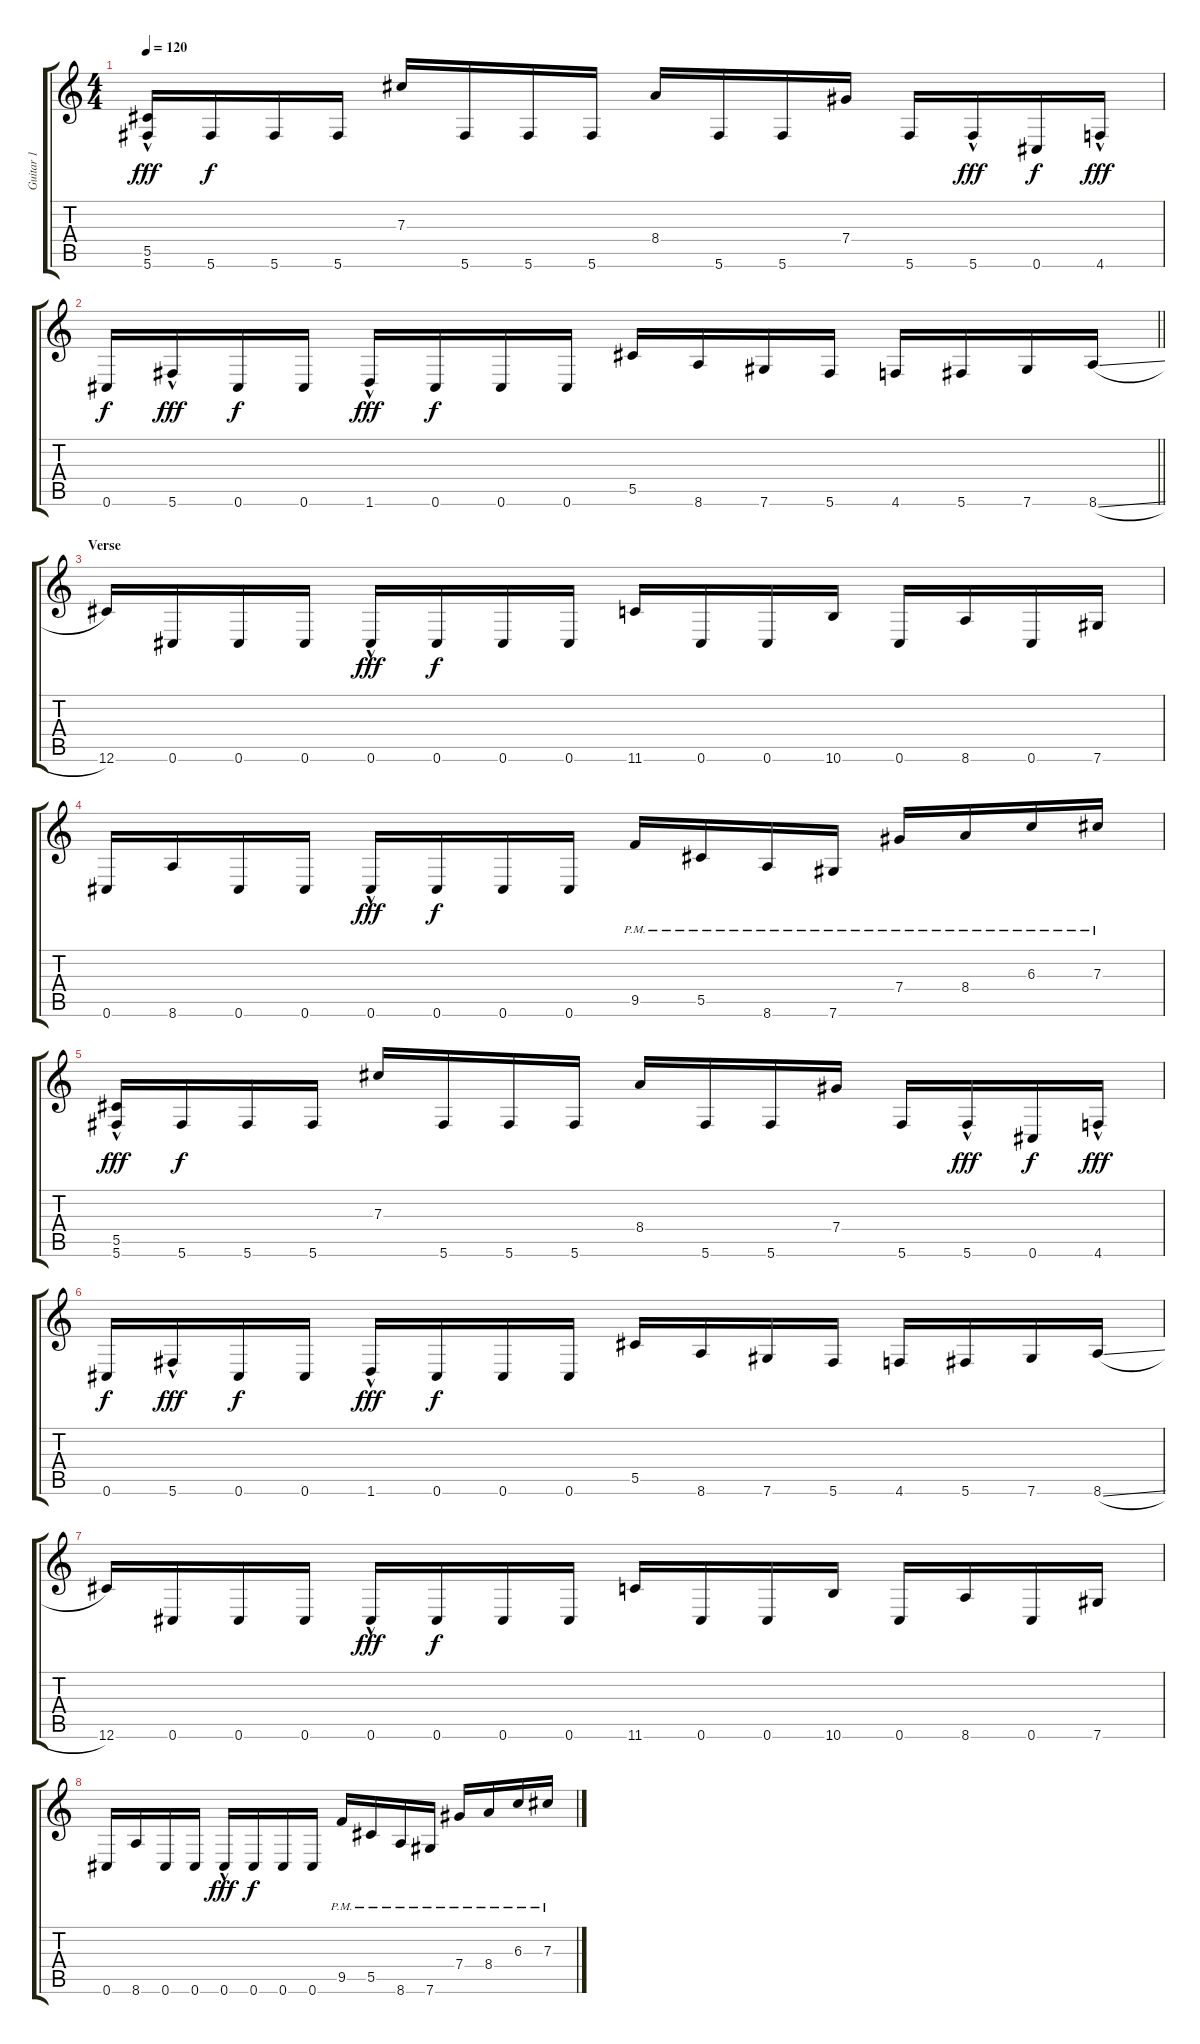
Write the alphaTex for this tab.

\track ("Guitar 1" "Guitar 1") {instrument overdrivenguitar}
\staff {score tabs}
\tuning (Eb4 Bb3 Gb3 Db3 Ab2 Db2) {hide}
\ts (4 4)
\tempo 120
\clef g2
\ks c
(5.5 5.6{hac}).16{dy fff} 5.6.16{dy f} 5.6.16 5.6.16 7.3.16 5.6.16 5.6.16 5.6.16 8.4.16 5.6.16 5.6.16 7.4.16 5.6.16 5.6{hac}.16{dy fff} 0.6.16{dy f} 4.6{hac}.16{dy fff} |
\barLineRight lightlight
0.6.16{dy f} 5.6{hac}.16{dy fff} 0.6.16{dy f} 0.6.16 1.6{hac}.16{dy fff} 0.6.16{dy f} 0.6.16 0.6.16 5.5.16 8.6.16 7.6.16 5.6.16 4.6.16 5.6.16 7.6.16 8.6{sl}.16 |
\section ("" "Verse")
12.6.16 0.6.16 0.6.16 0.6.16 0.6{hac}.16{dy fff} 0.6.16{dy f} 0.6.16 0.6.16 11.6.16 0.6.16 0.6.16 10.6.16 0.6.16 8.6.16 0.6.16 7.6.16 |
0.6.16 8.6.16 0.6.16 0.6.16 0.6{hac}.16{dy fff} 0.6.16{dy f} 0.6.16 0.6.16 9.5{pm}.16 5.5{pm}.16 8.6{pm}.16 7.6{pm}.16 7.4{pm}.16 8.4{pm}.16 6.3{pm}.16 7.3{pm}.16 |
(5.5 5.6{hac}).16{dy fff} 5.6.16{dy f} 5.6.16 5.6.16 7.3.16 5.6.16 5.6.16 5.6.16 8.4.16 5.6.16 5.6.16 7.4.16 5.6.16 5.6{hac}.16{dy fff} 0.6.16{dy f} 4.6{hac}.16{dy fff} |
0.6.16{dy f} 5.6{hac}.16{dy fff} 0.6.16{dy f} 0.6.16 1.6{hac}.16{dy fff} 0.6.16{dy f} 0.6.16 0.6.16 5.5.16 8.6.16 7.6.16 5.6.16 4.6.16 5.6.16 7.6.16 8.6{sl}.16 |
12.6.16 0.6.16 0.6.16 0.6.16 0.6{hac}.16{dy fff} 0.6.16{dy f} 0.6.16 0.6.16 11.6.16 0.6.16 0.6.16 10.6.16 0.6.16 8.6.16 0.6.16 7.6.16 |
0.6.16 8.6.16 0.6.16 0.6.16 0.6{hac}.16{dy fff} 0.6.16{dy f} 0.6.16 0.6.16 9.5{pm}.16 5.5{pm}.16 8.6{pm}.16 7.6{pm}.16 7.4{pm}.16 8.4{pm}.16 6.3{pm}.16 7.3{pm}.16
